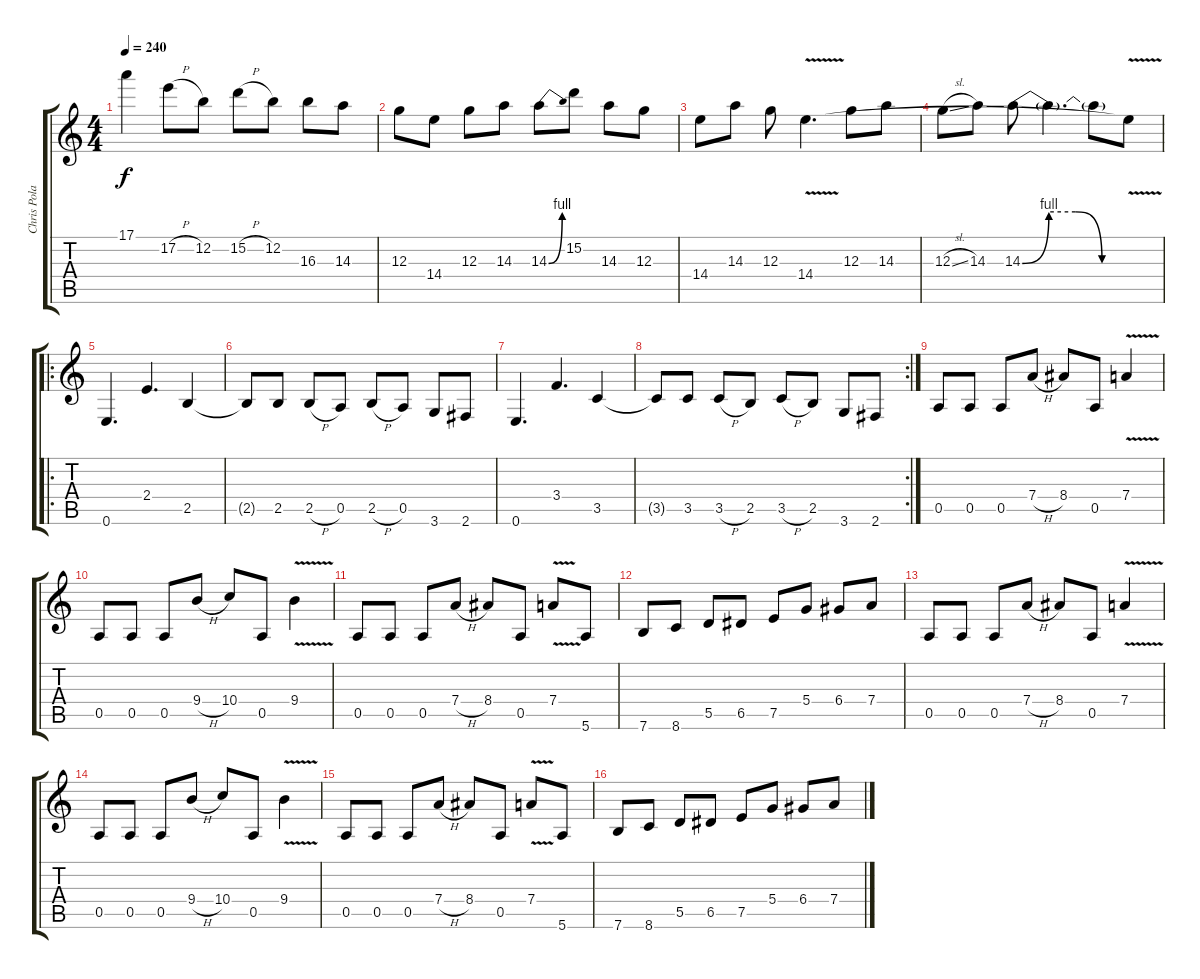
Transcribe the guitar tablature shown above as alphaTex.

\track ("Chris Poland" "Chris Pola") {instrument distortionguitar}
\staff {score tabs}
\tuning (E4 B3 G3 D3 A2 E2) {hide}
\ts (4 4)
\tempo 240
\clef g2
\ks c
17.1{t}.4{dy f} 17.2{h}.8 12.2.8 15.2{h}.8 12.2.8 16.3.8 14.3.8 |
12.3.8 14.4.8 12.3.8 14.3.8 14.3{be (bend 0 0 60 4)}.8 15.2.8 14.3.8 12.3.8 |
14.4.8 14.3.8 12.3.8 14.4{v}.4{d} 12.3.8 14.3.8 |
12.3{sl}.8 14.3.8 14.3{be (custom 0 0 15 4 30 4 45 0 60 0)}.8 14.3{t}.4{d} 14.3{t}.8 14.4{t}.8 |
\ro
0.6.4{d} 2.4.4{d} 2.5.4 |
2.5{t}.8 2.5.8 2.5{h}.8 0.5.8 2.5{h}.8 0.5.8 3.6.8 2.6.8 |
0.6.4{d} 3.4.4{d} 3.5.4 |
\rc 2
3.5{t}.8 3.5.8 3.5{h}.8 2.5.8 3.5{h}.8 2.5.8 3.6.8 2.6.8 |
0.5.8 0.5.8 0.5.8 7.4{h}.8 8.4.8 0.5.8 7.4{v}.4 |
0.5.8 0.5.8 0.5.8 9.4{h}.8 10.4.8 0.5.8 9.4{v}.4 |
0.5.8 0.5.8 0.5.8 7.4{h}.8 8.4.8 0.5.8 7.4{v}.8 5.6.8 |
7.6.8 8.6.8 5.5.8 6.5.8 7.5.8 5.4.8 6.4.8 7.4.8 |
0.5.8 0.5.8 0.5.8 7.4{h}.8 8.4.8 0.5.8 7.4{v}.4 |
0.5.8 0.5.8 0.5.8 9.4{h}.8 10.4.8 0.5.8 9.4{v}.4 |
0.5.8 0.5.8 0.5.8 7.4{h}.8 8.4.8 0.5.8 7.4{v}.8 5.6.8 |
7.6.8 8.6.8 5.5.8 6.5.8 7.5.8 5.4.8 6.4.8 7.4.8
